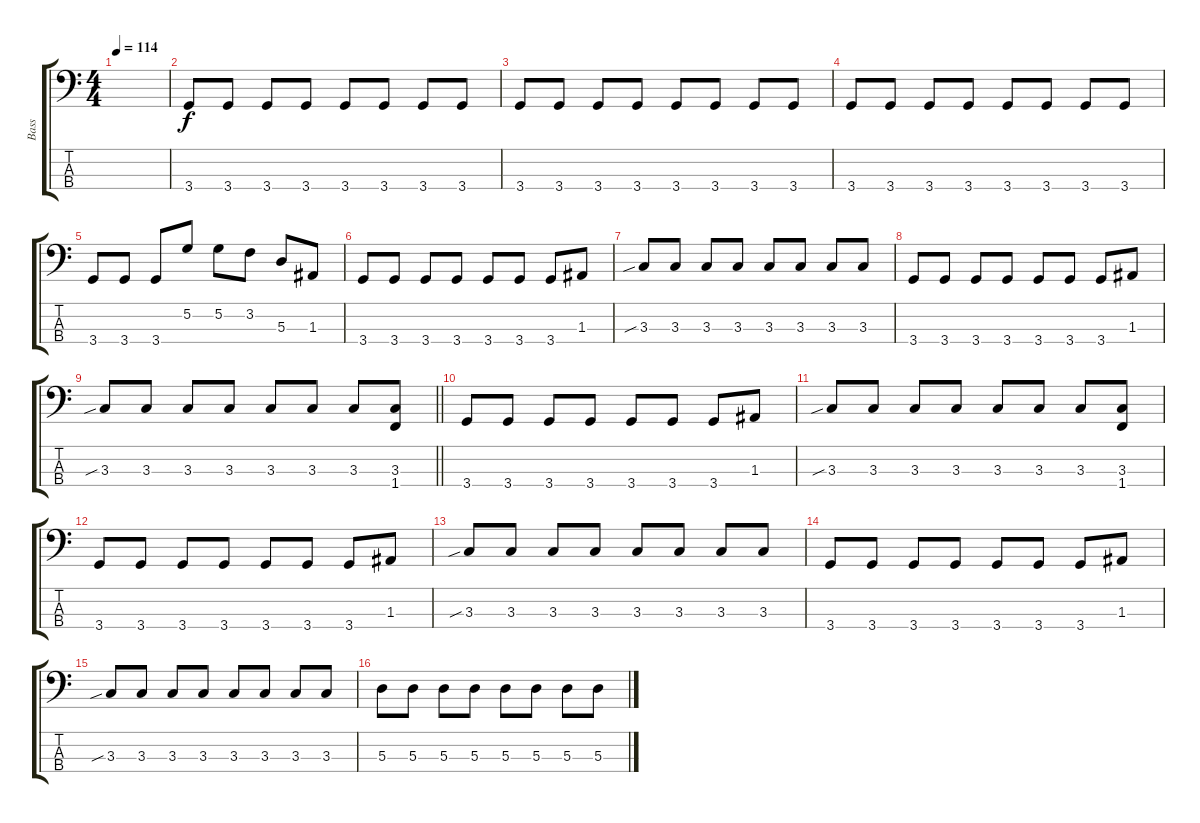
\track ("Bass" "Bass") {instrument electricbasspick}
\staff {score tabs}
\tuning (G2 D2 A1 E1) {hide}
\ts (4 4)
\tempo 114
\clef f4
\ks c
|
3.4.8 3.4.8 3.4.8 3.4.8 3.4.8 3.4.8 3.4.8 3.4.8 |
3.4.8 3.4.8 3.4.8 3.4.8 3.4.8 3.4.8 3.4.8 3.4.8 |
3.4.8 3.4.8 3.4.8 3.4.8 3.4.8 3.4.8 3.4.8 3.4.8 |
3.4.8 3.4.8 3.4.8 5.2.8 5.2.8 3.2.8 5.3.8 1.3.8 |
3.4.8 3.4.8 3.4.8 3.4.8 3.4.8 3.4.8 3.4.8 1.3.8 |
3.3{sib}.8 3.3.8 3.3.8 3.3.8 3.3.8 3.3.8 3.3.8 3.3.8 |
3.4.8 3.4.8 3.4.8 3.4.8 3.4.8 3.4.8 3.4.8 1.3.8 |
\barLineRight lightlight
3.3{sib}.8 3.3.8 3.3.8 3.3.8 3.3.8 3.3.8 3.3.8 (3.3 1.4).8 |
3.4.8 3.4.8 3.4.8 3.4.8 3.4.8 3.4.8 3.4.8 1.3.8 |
3.3{sib}.8 3.3.8 3.3.8 3.3.8 3.3.8 3.3.8 3.3.8 (3.3 1.4).8 |
3.4.8 3.4.8 3.4.8 3.4.8 3.4.8 3.4.8 3.4.8 1.3.8 |
3.3{sib}.8 3.3.8 3.3.8 3.3.8 3.3.8 3.3.8 3.3.8 3.3.8 |
3.4.8 3.4.8 3.4.8 3.4.8 3.4.8 3.4.8 3.4.8 1.3.8 |
3.3{sib}.8 3.3.8 3.3.8 3.3.8 3.3.8 3.3.8 3.3.8 3.3.8 |
5.3.8 5.3.8 5.3.8 5.3.8 5.3.8 5.3.8 5.3.8 5.3.8
